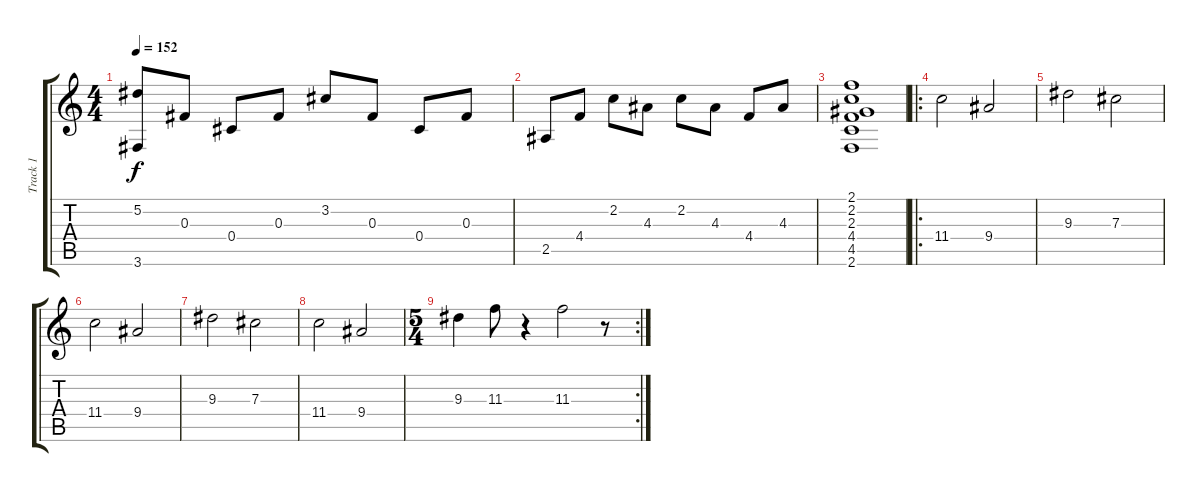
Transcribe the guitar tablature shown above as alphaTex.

\track ("Track 1" "Track 1") {instrument electricguitarclean}
\staff {score tabs}
\tuning (Eb4 Bb3 Gb3 Db3 Ab2 Eb2) {hide}
\ts (4 4)
\tempo 152
\clef g2
\ks c
(5.2 3.6).8{dy f} 0.3.8 0.4.8 0.3.8 3.2.8 0.3.8 0.4.8 0.3.8 |
2.5.8 4.4.8 2.2.8 4.3.8 2.2.8 4.3.8 4.4.8 4.3.8 |
(2.1 2.2 2.3 4.4 4.5 2.6).1 |
\ro
11.4.2 9.4.2 |
9.3.2 7.3.2 |
11.4.2 9.4.2 |
9.3.2 7.3.2 |
11.4.2 9.4.2 |
\rc 2
\ts (5 4)
9.3.4 11.3.8 r.4 11.3.2 r.8
